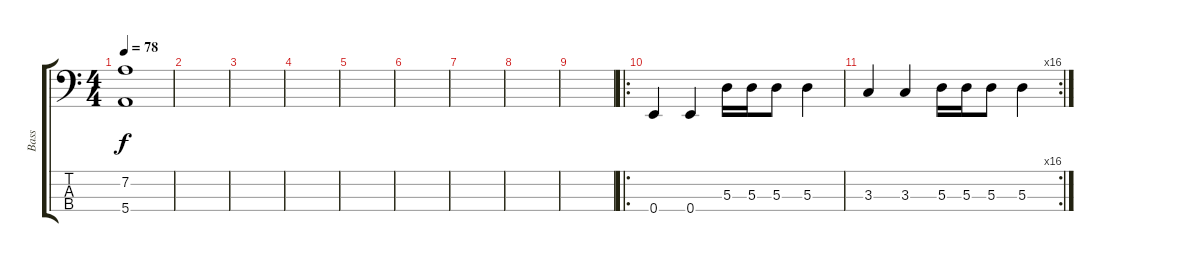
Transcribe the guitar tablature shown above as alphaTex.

\track ("Bass" "Bass") {instrument electricbassfinger}
\staff {score tabs}
\tuning (G2 D2 A1 E1) {hide}
\ts (4 4)
\tempo 78
\clef f4
\ks c
(7.2 5.4).1{dy f} |
|
|
|
|
|
|
|
|
\ro
0.4.4 0.4.4 5.3.16 5.3.16 5.3.8 5.3.4 |
\rc 16
3.3.4 3.3.4 5.3.16 5.3.16 5.3.8 5.3.4
